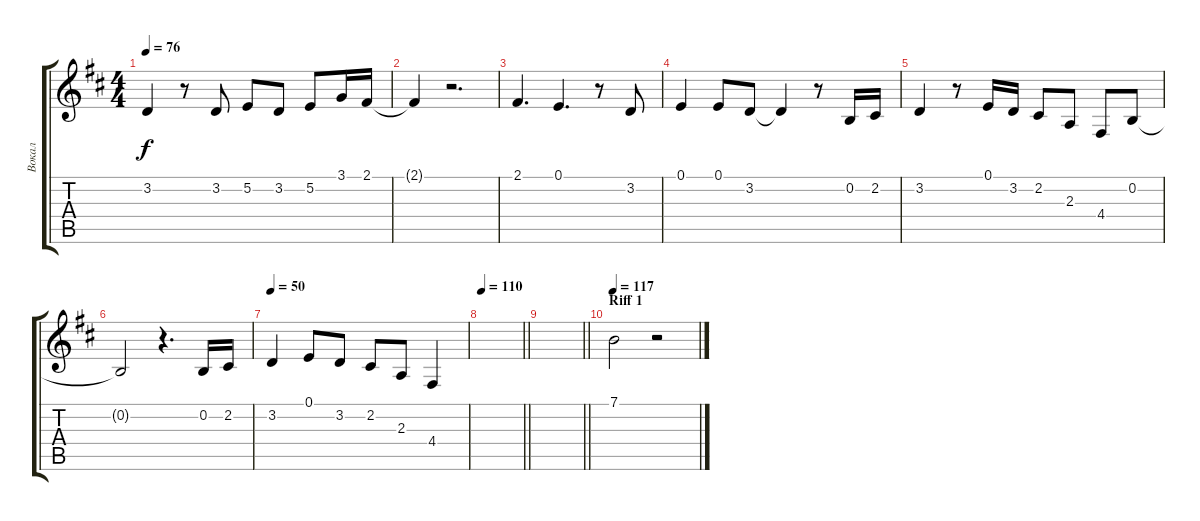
\track ("Вокал" "Вокал") {instrument trumpet}
\staff {score tabs}
\tuning (E4 B3 G3 D3 A2 E2) {hide}
\ts (4 4)
\tempo 76
\clef g2
\ks d
3.2.4{dy f} r.8 3.2.8 5.2.8 3.2.8 5.2.8 3.1.16 2.1.16 |
2.1{t}.4 r.2{d} |
2.1.4{d} 0.1.4{d} r.8 3.2.8 |
0.1.4 0.1.8 3.2.8 3.2{t}.4 r.8 0.2.16 2.2.16 |
3.2.4 r.8 0.1.16 3.2.16 2.2.8 2.3.8 4.4.8 0.2.8 |
0.2{t}.2 r.4{d} 0.2.16 2.2.16 |
\tempo 50
3.2.4 0.1.8 3.2.8 2.2.8 2.3.8 4.4.4 |
\tempo 110
\barLineRight lightlight
|
\barLineRight lightlight
|
\section ("" "Riff 1")
\tempo 117
7.1.2 r.2
